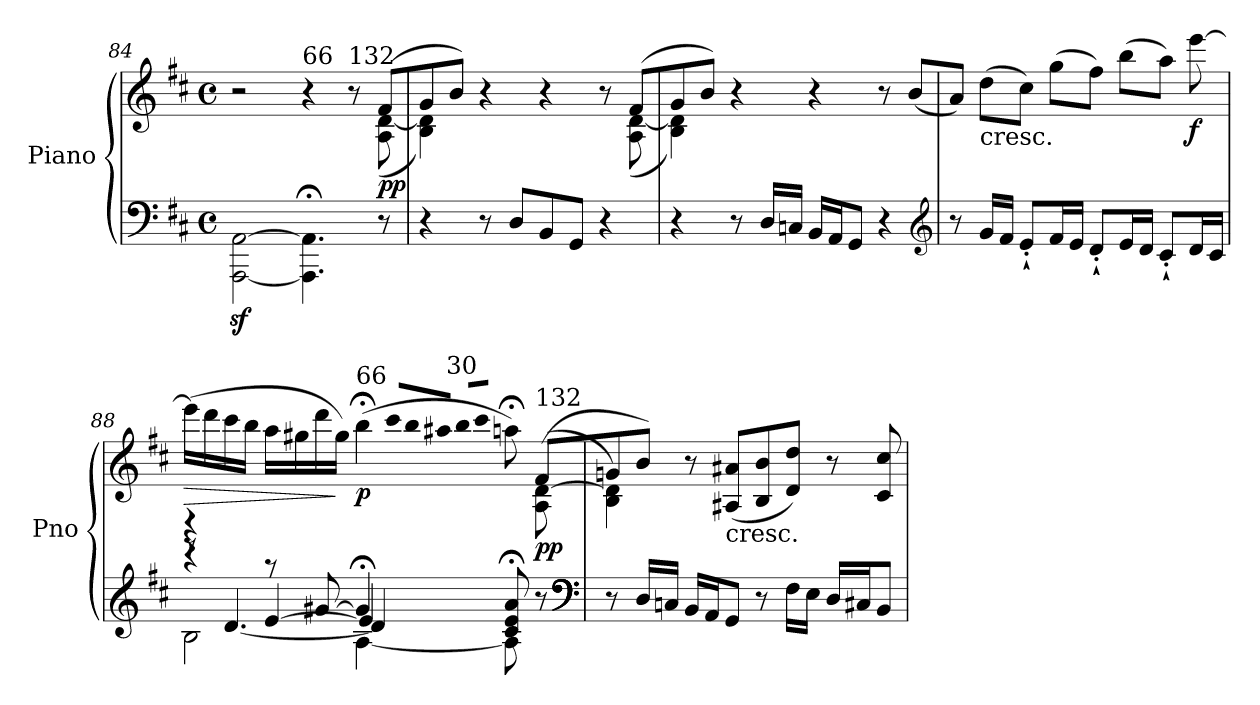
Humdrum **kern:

**kern	**kern	**dynam
*part1	*part1	*part1
*staff2	*staff1	*staff1/2
*I"Piano	*	*
*I'Pno	*	*
*clefF4	*clefG2	*
*k[f#c#]	*k[f#c#]	*
*D:	*D:	*
*M4/4	*M4/4	*
*met(c)	*met(c)	*
=84	=84	=84
*	*^	*
[2AAA\z> [2AA\z>	2r	2..ryy	.
!	!LO:TX:a:t=66	!	!
4.AAA\];< 4.AA\];<	4r	.	.
!	!LO:TX:a:t=132	!	!
.	8r	.	.
!	!	!	!LO:DY:b
8r	(8f#/L	(8A\ [8d\	pp
=85	=85	=85	=85
4r	8g/	4B\ 4d\])	.
.	8b/J)	.	.
8r	4r	8ryy	.
*	*v	*v	*
8D/L	.	.
8BB/	4r	.
8GG/J	.	.
4r	8r	.
*	*^	*
.	(8f#/L	(8A\ [8d\	.
=86	=86	=86	=86
4r	8g/	4B\ 4d\])	.
.	8b/J)	.	.
8r	4r	2.ryy	.
16D/LL	.	.	.
16Cn/JJ	.	.	.
16BB/LL	4r	.	.
16AA/J	.	.	.
8GG/J	.	.	.
4r	8r	.	.
.	(8b/L	.	.
*	*v	*v	*
*clefG2	*	*
=87	=87	=87
8r	8a/J)	.
!	!LO:TX:b:t=cresc.	!
16g/LL	(8dd\L	.
16f#/JJ	.	.
8e`'/L	8cc#\J)	.
16f#/L	(8gg\L	.
16e/JJ	.	.
8d`'/L	8ff#\J)	.
16e/L	(8bb\L	.
16d/JJ	.	.
8c#`'/L	8aa\J)	.
!	!	!LO:DY:b
16d/L	[8eee\	f
16c#/JJ	.	.
!!LO:LB:g=z
=88	=88	=88
*^	*	*
*	*^	*	*
*	*	*^	*	*
!	!	!	!	!	!LO:HP:b
*	*	*	*	*^	*
*	*	*	*	*	*^	*
4rccc	2B\	4rbbb	8reee	(16eee\LL]	8ryy	2..ryy	>
.	.	.	.	16ddd\	.	.	.
.	.	.	[4.d/	16ccc#\	16ryy@	.	.
.	.	.	.	16bb\JJ	16ryy@	.	.
8raa	.	[4e/	.	16aa\LL	16ryy@	.	.
.	.	.	.	16gg#X\	16ryy@	.	.
[8g#X/	.	.	.	16ddd\	16ryy@	.	.
.	.	.	.	16gg#\JJ)	16ryy@	.	]
!	!	!	!	!LO:TX:a:t=66	!	!	!
!	!	!	!	!	!	!	!LO:DY:b
4g#;<]	[4A\	4e]	4d/]	(4bb;<\	8ryy@	.	p
*	*	*	*	*	*Xtuplet	*	*
!	!	!	!	!	!LO:N:vis=16	!	!
.	.	.	.	.	960%17ccc#/LL	.	.
!	!	!	!	!	!LO:N:vis=16	!	!
.	.	.	.	.	960%17bb/	.	.
!	!	!	!	!	!LO:N:vis=16	!	!
.	.	.	.	.	960%17aa#X/JJ	.	.
!	!	!	!	!	!LO:TX:a:t=30	!	!
!	!	!	!	!	!LO:N:vis=8	!	!
.	.	.	.	.	480%17bb/L	.	.
!	!	!	!	!	!LO:N:vis=8	!	!
.	.	.	.	.	480%17ccc#/J	.	.
.	.	.	.	.	960%241ryy	.	.
8c#/;< 8e/;< 8a/;<	8A\]	4ryy	4ryy	8aan;<\)	.	.	.
!	!	!	!	!LO:TX:a:t=132	!	!	!
!	!	!	!	!	!	!	!LO:DY:b
8r	8ryy	.	.	(8f#/L	.	(8A\ [8d\	pp
*v	*v	*v	*v	*	*	*	*
*	*v	*v	*v	*
*clefF4	*	*
=89	=89	=89
*	*^	*
8r	8gn/	4B\ 4d\])	.
16D/LL	8b/J)	.	.
16Cn/JJ	.	.	.
16BB/LL	8r	2.ryy	.
16AA/J	.	.	.
!	!LO:TX:b:t=cresc.	!	!
8GG/J	(8A#X/ 8a#X/L	.	.
8r	8B/ 8b/	.	.
16F#\LL	8d/ 8dd/J)	.	.
16E\JJ	.	.	.
16D/LL	8r	.	.
16C#X/J	.	.	.
8BB/J	8c#/ 8cc#/L	.	.
*	*v	*v	*
=	=	=
*-	*-	*-
